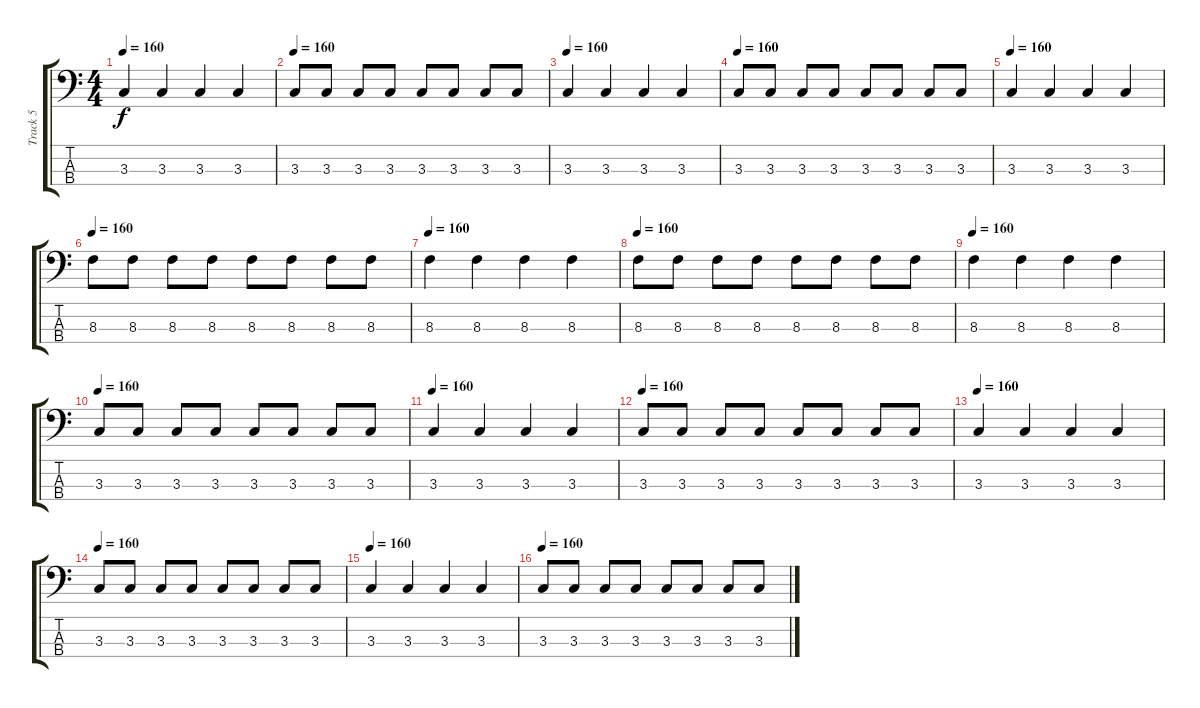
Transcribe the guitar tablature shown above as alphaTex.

\track ("Track 5" "Track 5") {instrument electricbassfinger}
\staff {score tabs}
\tuning (G2 D2 A1 E1) {hide}
\ts (4 4)
\tempo 160
\clef f4
\ks c
3.3.4{dy f} 3.3.4 3.3.4 3.3.4 |
\tempo 160
3.3.8 3.3.8 3.3.8 3.3.8 3.3.8 3.3.8 3.3.8 3.3.8 |
\tempo 160
3.3.4 3.3.4 3.3.4 3.3.4 |
\tempo 160
3.3.8 3.3.8 3.3.8 3.3.8 3.3.8 3.3.8 3.3.8 3.3.8 |
\tempo 160
3.3.4 3.3.4 3.3.4 3.3.4 |
\tempo 160
8.3.8 8.3.8 8.3.8 8.3.8 8.3.8 8.3.8 8.3.8 8.3.8 |
\tempo 160
8.3.4 8.3.4 8.3.4 8.3.4 |
\tempo 160
8.3.8 8.3.8 8.3.8 8.3.8 8.3.8 8.3.8 8.3.8 8.3.8 |
\tempo 160
8.3.4 8.3.4 8.3.4 8.3.4 |
\tempo 160
3.3.8 3.3.8 3.3.8 3.3.8 3.3.8 3.3.8 3.3.8 3.3.8 |
\tempo 160
3.3.4 3.3.4 3.3.4 3.3.4 |
\tempo 160
3.3.8 3.3.8 3.3.8 3.3.8 3.3.8 3.3.8 3.3.8 3.3.8 |
\tempo 160
3.3.4 3.3.4 3.3.4 3.3.4 |
\tempo 160
3.3.8 3.3.8 3.3.8 3.3.8 3.3.8 3.3.8 3.3.8 3.3.8 |
\tempo 160
3.3.4 3.3.4 3.3.4 3.3.4 |
\tempo 160
3.3.8 3.3.8 3.3.8 3.3.8 3.3.8 3.3.8 3.3.8 3.3.8
